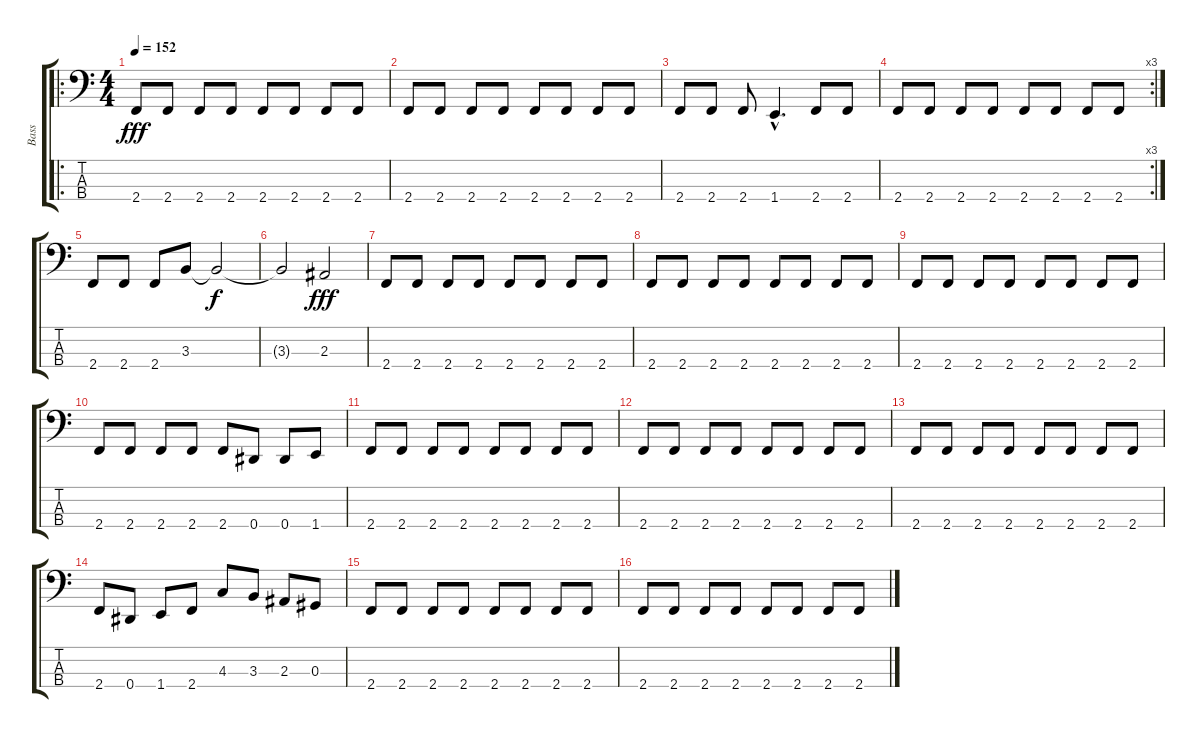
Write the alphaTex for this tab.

\track ("Bass" "Bass") {instrument electricbassfinger}
\staff {score tabs}
\tuning (Gb2 Db2 Ab1 Eb1) {hide}
\ro
\ts (4 4)
\tempo 152
\clef f4
\ks c
2.4.8{dy fff instrument electricbassfinger} 2.4.8 2.4.8 2.4.8 2.4.8 2.4.8 2.4.8 2.4.8 |
2.4.8 2.4.8 2.4.8 2.4.8 2.4.8 2.4.8 2.4.8 2.4.8 |
2.4.8 2.4.8 2.4.8 1.4{hac}.4{d} 2.4.8 2.4.8 |
\rc 3
2.4.8 2.4.8 2.4.8 2.4.8 2.4.8 2.4.8 2.4.8 2.4.8 |
2.4.8 2.4.8 2.4.8 3.3.8 3.3{t}.2{dy f} |
3.3{t}.2 2.3.2{dy fff} |
2.4.8 2.4.8 2.4.8 2.4.8 2.4.8 2.4.8 2.4.8 2.4.8 |
2.4.8 2.4.8 2.4.8 2.4.8 2.4.8 2.4.8 2.4.8 2.4.8 |
2.4.8 2.4.8 2.4.8 2.4.8 2.4.8 2.4.8 2.4.8 2.4.8 |
2.4.8 2.4.8 2.4.8 2.4.8 2.4.8 0.4.8 0.4.8 1.4.8 |
2.4.8 2.4.8 2.4.8 2.4.8 2.4.8 2.4.8 2.4.8 2.4.8 |
2.4.8 2.4.8 2.4.8 2.4.8 2.4.8 2.4.8 2.4.8 2.4.8 |
2.4.8 2.4.8 2.4.8 2.4.8 2.4.8 2.4.8 2.4.8 2.4.8 |
2.4.8 0.4.8 1.4.8 2.4.8 4.3.8 3.3.8 2.3.8 0.3.8 |
2.4.8 2.4.8 2.4.8 2.4.8 2.4.8 2.4.8 2.4.8 2.4.8 |
2.4.8 2.4.8 2.4.8 2.4.8 2.4.8 2.4.8 2.4.8 2.4.8
